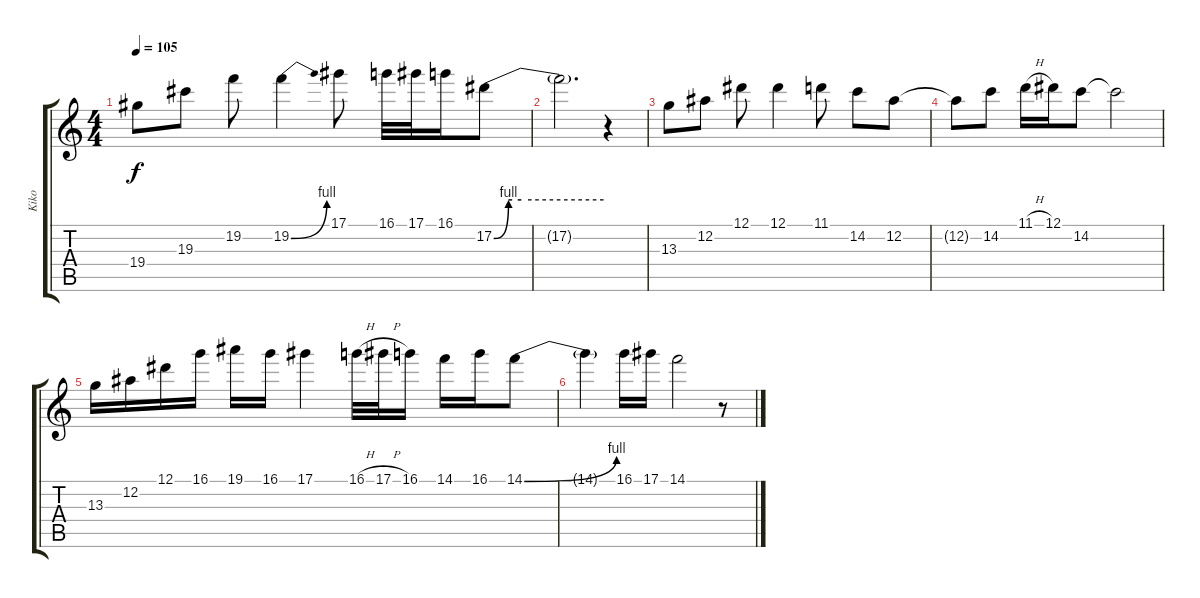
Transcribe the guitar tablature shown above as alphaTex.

\track ("Kiko" "Kiko") {instrument distortionguitar}
\staff {score tabs}
\tuning (Eb4 Bb3 Gb3 Db3 Ab2 Eb2) {hide}
\ts (4 4)
\tempo 105
\clef g2
\ks c
19.4.8{dy f} 19.3.8 19.2.8 19.2{be (bend 0 0 60 4)}.4 17.1.8 16.1.32 17.1.32 16.1.16 17.2{be (custom 0 0 8 4 10 4 15 4 60 4)}.8 |
17.2{t}.2{d} r.4 |
13.3.8 12.2.8 12.1.8 12.1.4 11.1.8 14.2.8 12.2.8 |
12.2{t}.8 14.2.8 11.1{h}.16 12.1.16 14.2.8 14.2{t}.2 |
13.3.16 12.2.16 12.1.16 16.1.16 19.1.16 16.1.16 17.1.4 16.1{h}.32 17.1{h}.32 16.1.16 14.1.16 16.1.16 14.1{be (bend 0 0 60 4)}.8 |
14.1{t}.4 16.1.16 17.1.16 14.1.2 r.8
